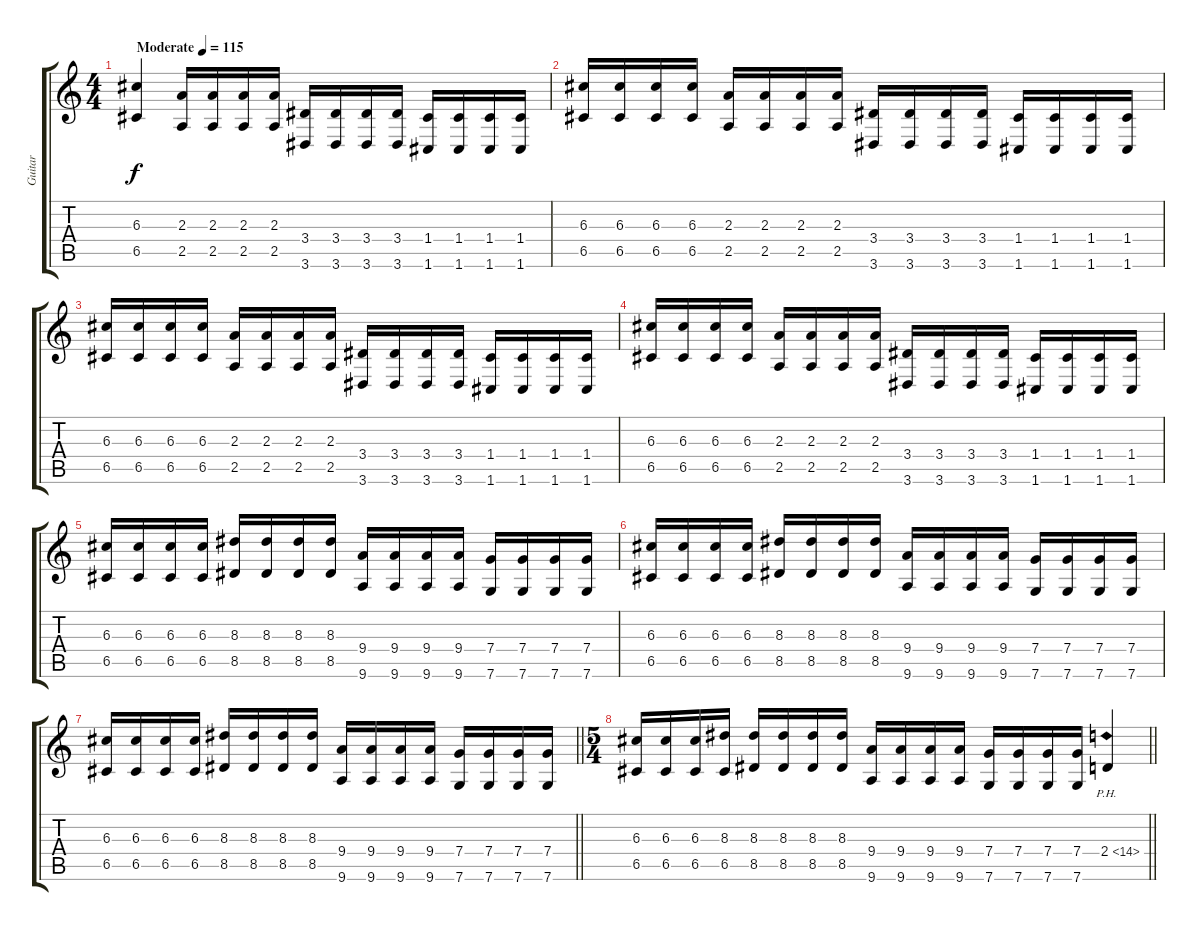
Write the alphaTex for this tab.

\track ("Guitar" "Guitar") {instrument overdrivenguitar}
\staff {score tabs}
\tuning (E4 C4 G3 C3 G2 C2) {hide}
\ts (4 4)
\tempo (115 "Moderate")
\clef g2
\ks c
(6.3 6.5).4{dy f instrument overdrivenguitar} (2.3 2.5).16 (2.3 2.5).16 (2.3 2.5).16 (2.3 2.5).16 (3.4 3.6).16 (3.4 3.6).16 (3.4 3.6).16 (3.4 3.6).16 (1.4 1.6).16 (1.4 1.6).16 (1.4 1.6).16 (1.4 1.6).16 |
(6.3 6.5).16 (6.3 6.5).16 (6.3 6.5).16 (6.3 6.5).16 (2.3 2.5).16 (2.3 2.5).16 (2.3 2.5).16 (2.3 2.5).16 (3.4 3.6).16 (3.4 3.6).16 (3.4 3.6).16 (3.4 3.6).16 (1.4 1.6).16 (1.4 1.6).16 (1.4 1.6).16 (1.4 1.6).16 |
(6.3 6.5).16 (6.3 6.5).16 (6.3 6.5).16 (6.3 6.5).16 (2.3 2.5).16 (2.3 2.5).16 (2.3 2.5).16 (2.3 2.5).16 (3.4 3.6).16 (3.4 3.6).16 (3.4 3.6).16 (3.4 3.6).16 (1.4 1.6).16 (1.4 1.6).16 (1.4 1.6).16 (1.4 1.6).16 |
(6.3 6.5).16 (6.3 6.5).16 (6.3 6.5).16 (6.3 6.5).16 (2.3 2.5).16 (2.3 2.5).16 (2.3 2.5).16 (2.3 2.5).16 (3.4 3.6).16 (3.4 3.6).16 (3.4 3.6).16 (3.4 3.6).16 (1.4 1.6).16 (1.4 1.6).16 (1.4 1.6).16 (1.4 1.6).16 |
(6.3 6.5).16 (6.3 6.5).16 (6.3 6.5).16 (6.3 6.5).16 (8.3 8.5).16 (8.3 8.5).16 (8.3 8.5).16 (8.3 8.5).16 (9.4 9.6).16 (9.4 9.6).16 (9.4 9.6).16 (9.4 9.6).16 (7.4 7.6).16 (7.4 7.6).16 (7.4 7.6).16 (7.4 7.6).16 |
(6.3 6.5).16 (6.3 6.5).16 (6.3 6.5).16 (6.3 6.5).16 (8.3 8.5).16 (8.3 8.5).16 (8.3 8.5).16 (8.3 8.5).16 (9.4 9.6).16 (9.4 9.6).16 (9.4 9.6).16 (9.4 9.6).16 (7.4 7.6).16 (7.4 7.6).16 (7.4 7.6).16 (7.4 7.6).16 |
\barLineRight lightlight
(6.3 6.5).16 (6.3 6.5).16 (6.3 6.5).16 (6.3 6.5).16 (8.3 8.5).16 (8.3 8.5).16 (8.3 8.5).16 (8.3 8.5).16 (9.4 9.6).16 (9.4 9.6).16 (9.4 9.6).16 (9.4 9.6).16 (7.4 7.6).16 (7.4 7.6).16 (7.4 7.6).16 (7.4 7.6).16 |
\ts (5 4)
\barLineRight lightlight
(6.3 6.5).16 (6.3 6.5).16 (6.3 6.5).16 (8.3 6.5).16 (8.3 8.5).16 (8.3 8.5).16 (8.3 8.5).16 (8.3 8.5).16 (9.4 9.6).16 (9.4 9.6).16 (9.4 9.6).16 (9.4 9.6).16 (7.4 7.6).16 (7.4 7.6).16 (7.4 7.6).16 (7.4 7.6).16 2.4{ph 12}.4
